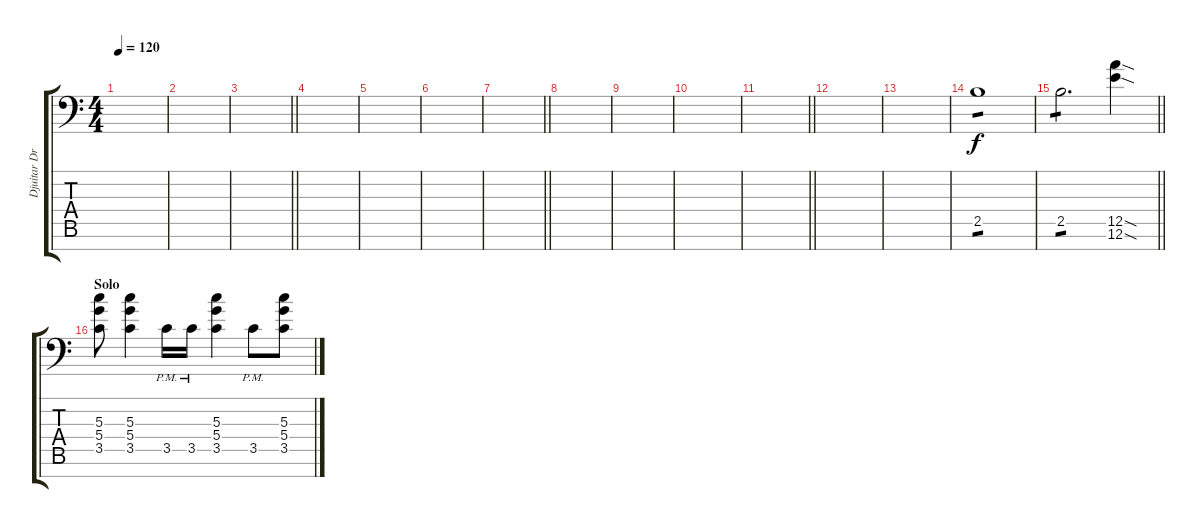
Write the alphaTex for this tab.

\track ("Djuitar Dropped A" "Djuitar Dr") {instrument distortionguitar}
\staff {score tabs}
\tuning (E4 B3 G3 D3 A2 E2 A1) {hide}
\ts (4 4)
\tempo 120
\clef f4
\ks c
|
|
\barLineRight lightlight
|
|
|
|
\barLineRight lightlight
|
\section ("" "")
|
|
|
\barLineRight lightlight
|
|
|
2.5.1{tp 1 volume 16} |
\barLineRight lightlight
2.5.2{d tp 1} (12.5{sod} 12.6{sod}).4 |
\section ("" "Solo")
(5.3 5.4 3.5).8 (5.3 5.4 3.5).4 3.5{pm}.16 3.5{pm}.16 (5.3 5.4 3.5).4 3.5{pm}.8 (5.3{sl} 5.4{sl} 3.5{sl}).8
